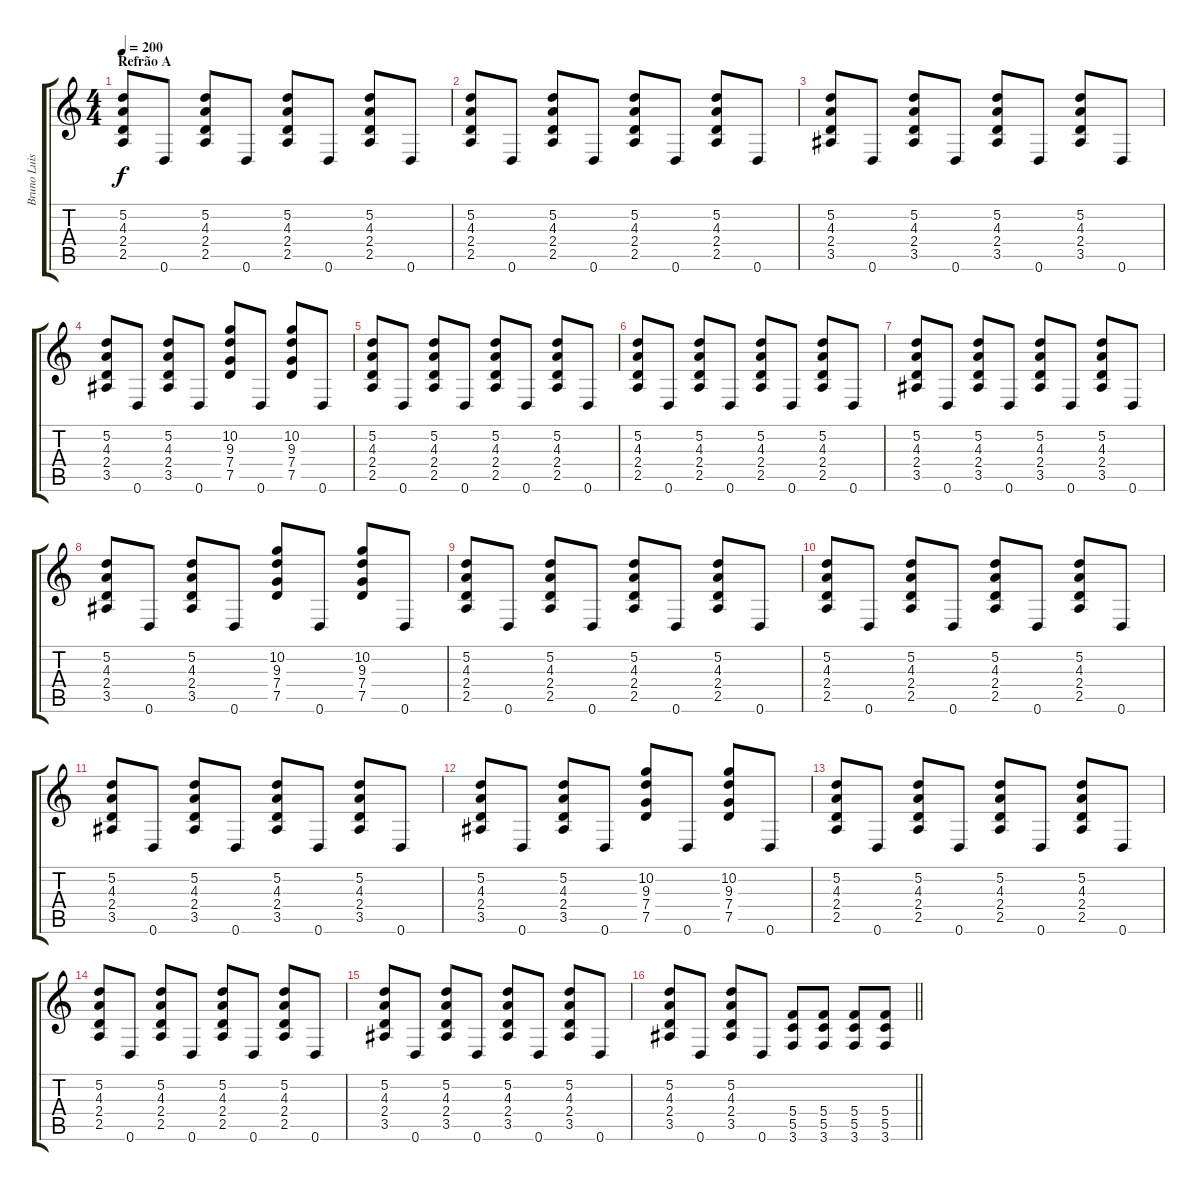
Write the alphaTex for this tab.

\track ("Bruno Luis" "Bruno Luis") {instrument distortionguitar}
\staff {score tabs}
\tuning (D4 A3 F3 C3 G2 D2) {hide}
\ts (4 4)
\section ("" "Refrão A")
\tempo 200
\clef g2
\ks c
(5.2 4.3 2.4 2.5).8{dy f} 0.6.8 (5.2 4.3 2.4 2.5).8 0.6.8 (5.2 4.3 2.4 2.5).8 0.6.8 (5.2 4.3 2.4 2.5).8 0.6.8 |
(5.2 4.3 2.4 2.5).8 0.6.8 (5.2 4.3 2.4 2.5).8 0.6.8 (5.2 4.3 2.4 2.5).8 0.6.8 (5.2 4.3 2.4 2.5).8 0.6.8 |
(5.2 4.3 2.4 3.5).8 0.6.8 (5.2 4.3 2.4 3.5).8 0.6.8 (5.2 4.3 2.4 3.5).8 0.6.8 (5.2 4.3 2.4 3.5).8 0.6.8 |
(5.2 4.3 2.4 3.5).8 0.6.8 (5.2 4.3 2.4 3.5).8 0.6.8 (10.2 9.3 7.4 7.5).8 0.6.8 (10.2 9.3 7.4 7.5).8 0.6.8 |
(5.2 4.3 2.4 2.5).8 0.6.8 (5.2 4.3 2.4 2.5).8 0.6.8 (5.2 4.3 2.4 2.5).8 0.6.8 (5.2 4.3 2.4 2.5).8 0.6.8 |
(5.2 4.3 2.4 2.5).8 0.6.8 (5.2 4.3 2.4 2.5).8 0.6.8 (5.2 4.3 2.4 2.5).8 0.6.8 (5.2 4.3 2.4 2.5).8 0.6.8 |
(5.2 4.3 2.4 3.5).8 0.6.8 (5.2 4.3 2.4 3.5).8 0.6.8 (5.2 4.3 2.4 3.5).8 0.6.8 (5.2 4.3 2.4 3.5).8 0.6.8 |
(5.2 4.3 2.4 3.5).8 0.6.8 (5.2 4.3 2.4 3.5).8 0.6.8 (10.2 9.3 7.4 7.5).8 0.6.8 (10.2 9.3 7.4 7.5).8 0.6.8 |
(5.2 4.3 2.4 2.5).8 0.6.8 (5.2 4.3 2.4 2.5).8 0.6.8 (5.2 4.3 2.4 2.5).8 0.6.8 (5.2 4.3 2.4 2.5).8 0.6.8 |
(5.2 4.3 2.4 2.5).8 0.6.8 (5.2 4.3 2.4 2.5).8 0.6.8 (5.2 4.3 2.4 2.5).8 0.6.8 (5.2 4.3 2.4 2.5).8 0.6.8 |
(5.2 4.3 2.4 3.5).8 0.6.8 (5.2 4.3 2.4 3.5).8 0.6.8 (5.2 4.3 2.4 3.5).8 0.6.8 (5.2 4.3 2.4 3.5).8 0.6.8 |
(5.2 4.3 2.4 3.5).8 0.6.8 (5.2 4.3 2.4 3.5).8 0.6.8 (10.2 9.3 7.4 7.5).8 0.6.8 (10.2 9.3 7.4 7.5).8 0.6.8 |
(5.2 4.3 2.4 2.5).8 0.6.8 (5.2 4.3 2.4 2.5).8 0.6.8 (5.2 4.3 2.4 2.5).8 0.6.8 (5.2 4.3 2.4 2.5).8 0.6.8 |
(5.2 4.3 2.4 2.5).8 0.6.8 (5.2 4.3 2.4 2.5).8 0.6.8 (5.2 4.3 2.4 2.5).8 0.6.8 (5.2 4.3 2.4 2.5).8 0.6.8 |
(5.2 4.3 2.4 3.5).8 0.6.8 (5.2 4.3 2.4 3.5).8 0.6.8 (5.2 4.3 2.4 3.5).8 0.6.8 (5.2 4.3 2.4 3.5).8 0.6.8 |
\barLineRight lightlight
(5.2 4.3 2.4 3.5).8 0.6.8 (5.2 4.3 2.4 3.5).8 0.6.8 (5.4 5.5 3.6).8 (5.4 5.5 3.6).8 (5.4 5.5 3.6).8 (5.4 5.5 3.6).8
